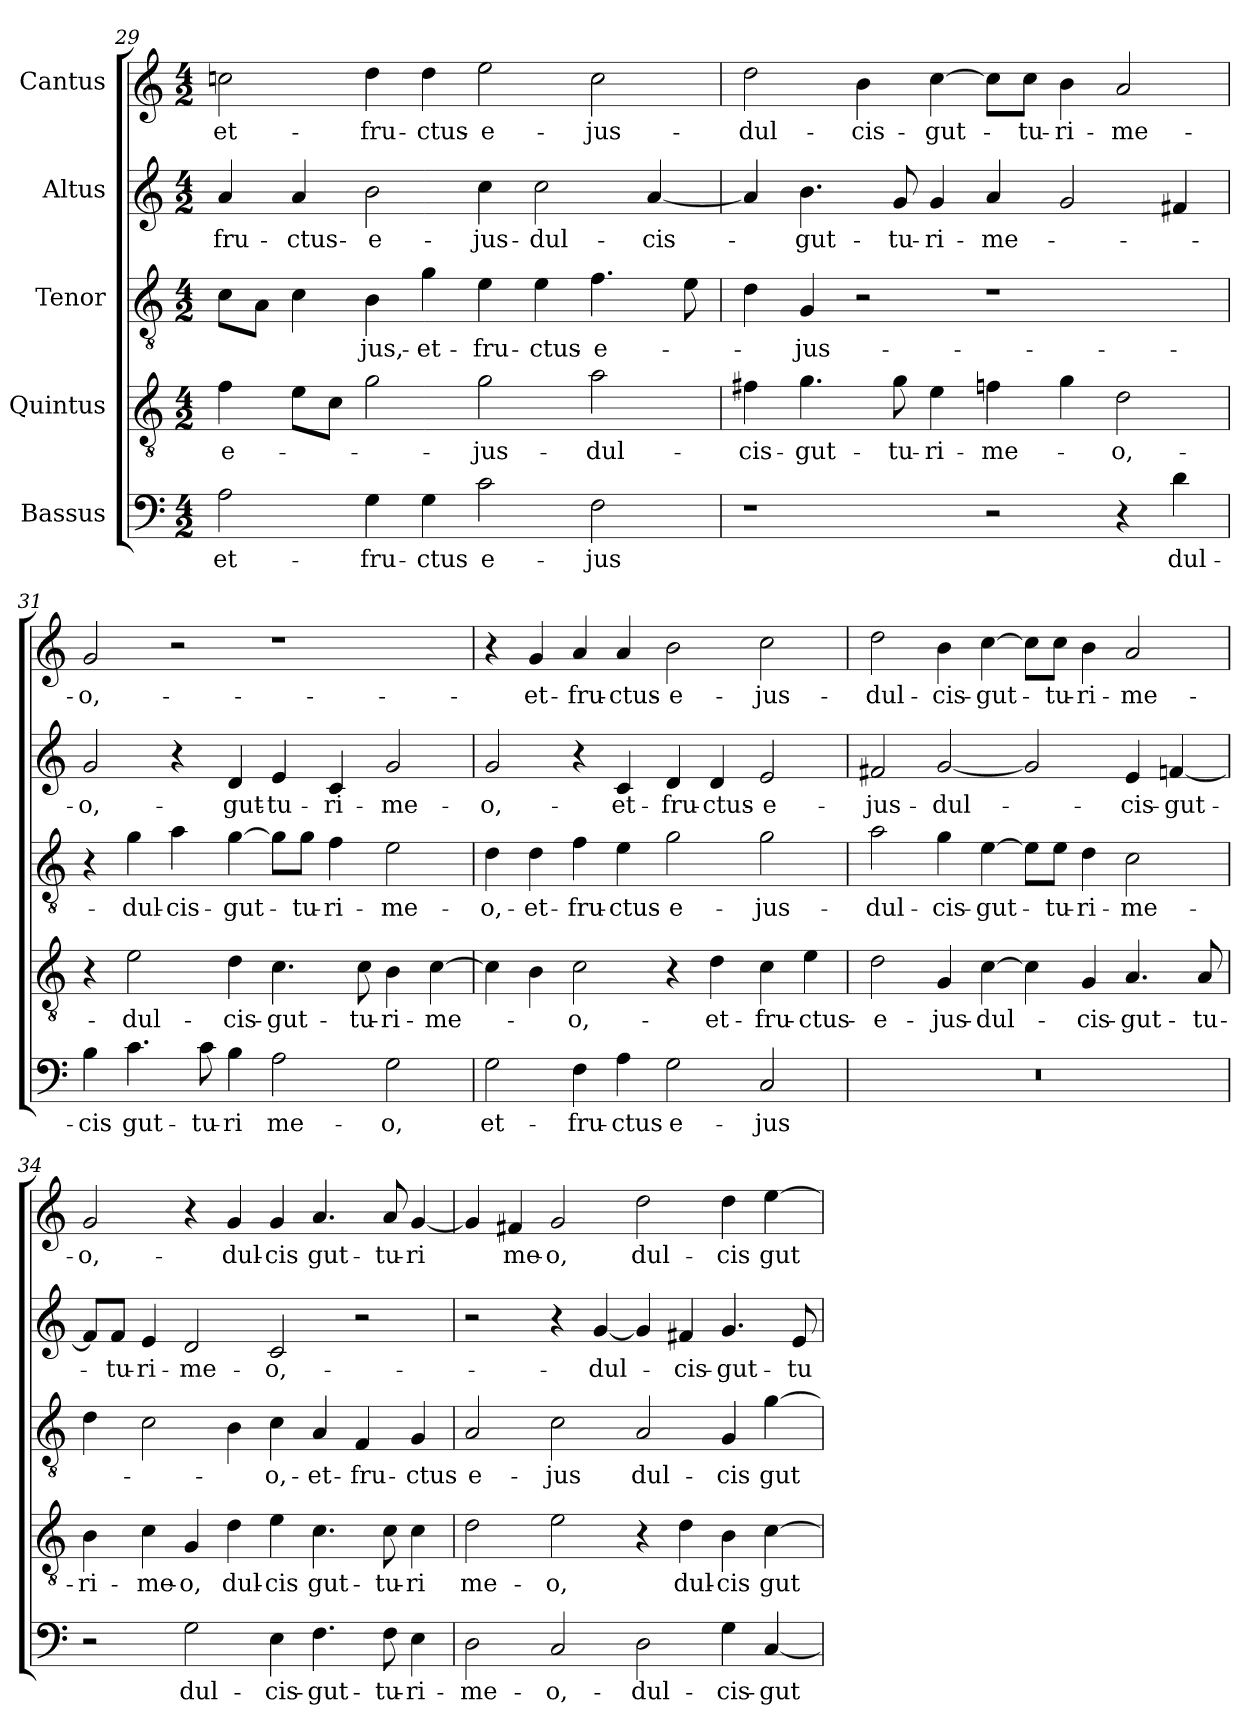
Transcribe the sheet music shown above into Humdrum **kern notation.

**kern	**text	**kern	**text	**kern	**text	**kern	**text	**kern	**text
*part5	*part5	*part4	*part4	*part3	*part3	*part2	*part2	*part1	*part1
*staff5	*staff5	*staff4	*staff4	*staff3	*staff3	*staff2	*staff2	*staff1	*staff1
*I"Bassus	*	*I"Quintus	*	*I"Tenor	*	*I"Altus	*	*I"Cantus	*
*clefF4	*	*clefGv2	*	*clefGv2	*	*clefG2	*	*clefG2	*
*k[]	*	*k[]	*	*k[]	*	*k[]	*	*k[]	*
*M4/2	*	*M4/2	*	*M4/2	*	*M4/2	*	*M4/2	*
=29	=29	=29	=29	=29	=29	=29	=29	=29	=29
2A\	et-	4f\	e-	8c\L	.	4a/	fru-	2ccn\	et-
.	.	.	.	8A\J	.	.	.	.	.
.	.	8e\L	.	4c\	.	4a/	ctus-	.	.
.	.	8c\J	.	.	.	.	.	.	.
4G\	fru-	2g\	.	4B\	jus,-	2b\	e-	4dd\	fru-
4G\	-ctus	.	.	4g\	et-	.	.	4dd\	ctus-
2c\	e-	2g\	jus-	4e\	fru-	4cc\	jus-	2ee\	e-
.	.	.	.	4e\	ctus-	2cc\	dul-	.	.
2F\	-jus	2a\	dul-	4.f\	e-	.	.	2cc\	jus-
.	.	.	.	.	.	[4a/	cis-	.	.
.	.	.	.	8e\	.	.	.	.	.
=30	=30	=30	=30	=30	=30	=30	=30	=30	=30
1r	.	4f#X\	cis-	4d\	.	4a/]	.	2dd\	dul-
.	.	4.g\	gut-	4G/	jus-	4.b\	gut-	.	.
.	.	.	.	2r	.	.	.	4b\	cis-
.	.	8g\	tu-	.	.	8g/	tu-	.	.
.	.	4e\	ri-	.	.	4g/	ri-	[4cc\	gut-
2r	.	4fn\	me-	1r	.	4a/	me-	8cc\L]	.
.	.	.	.	.	.	.	.	8cc\J	tu-
.	.	4g\	.	.	.	2g/	.	4b\	ri-
4r	.	2d\	o,-	.	.	.	.	2a/	me-
4d\	dul-	.	.	.	.	4f#X/	.	.	.
=31	=31	=31	=31	=31	=31	=31	=31	=31	=31
4B\	-cis	4r	.	4r	.	2g/	o,-	2g/	o,-
4.c\	gut-	2e\	dul-	4g\	dul-	.	.	.	.
.	.	.	.	4a\	cis-	4r	.	2r	.
8c\	-tu-	.	.	.	.	.	.	.	.
4B\	-ri	4d\	cis-	[4g\	gut-	4d/	gut-	.	.
2A\	me-	4.c\	gut-	8g\L]	.	4e/	tu-	1r	.
.	.	.	.	8g\J	tu-	.	.	.	.
.	.	.	.	4f\	ri-	4c/	ri-	.	.
.	.	8c\	tu-	.	.	.	.	.	.
2G\	-o,	4B\	ri-	2e\	me-	2g/	me-	.	.
.	.	[4c\	me-	.	.	.	.	.	.
=32	=32	=32	=32	=32	=32	=32	=32	=32	=32
2G\	et-	4c\]	.	4d\	o,-	2g/	o,-	4r	.
.	.	4B\	.	4d\	et-	.	.	4g/	et-
4F\	fru-	2c\	o,-	4f\	fru-	4r	.	4a/	fru-
4A\	-ctus	.	.	4e\	ctus-	4c/	et-	4a/	ctus-
2G\	e-	4r	.	2g\	e-	4d/	fru-	2b\	e-
.	.	4d\	et-	.	.	4d/	ctus-	.	.
2C/	-jus	4c\	fru-	2g\	jus-	2e/	e-	2cc\	jus-
.	.	4e\	ctus-	.	.	.	.	.	.
=33	=33	=33	=33	=33	=33	=33	=33	=33	=33
0r	.	2d\	e-	2a\	dul-	2f#X/	jus-	2dd\	dul-
.	.	4G/	jus-	4g\	cis-	[2g/	dul-	4b\	cis-
.	.	[4c\	dul-	[4e\	gut-	.	.	[4cc\	gut-
.	.	4c\]	.	8e\L]	.	2g/]	.	8cc\L]	.
.	.	.	.	8e\J	tu-	.	.	8cc\J	tu-
.	.	4G/	cis-	4d\	ri-	.	.	4b\	ri-
.	.	4.A/	gut-	2c\	me-	4e/	cis-	2a/	me-
.	.	.	.	.	.	[4fn/	gut-	.	.
.	.	8A/	tu-	.	.	.	.	.	.
=34	=34	=34	=34	=34	=34	=34	=34	=34	=34
2r	.	4B\	ri-	4d\	.	8f/L]	.	2g/	o,-
.	.	.	.	.	.	8f/J	tu-	.	.
.	.	4c\	me-	2c\	.	4e/	ri-	.	.
2G\	dul-	4G/	-o,	.	.	2d/	me-	4r	.
.	.	4d\	dul-	4B\	.	.	.	4g/	dul-
4E\	cis-	4e\	-cis	4c\	o,-	2c/	o,-	4g/	-cis
4.F\	gut-	4.c\	gut-	4A/	et-	.	.	4.a/	gut-
.	.	.	.	4F/	fru-	2r	.	.	.
8F\	tu-	8c\	-tu-	.	.	.	.	8a/	-tu-
4E\	ri-	4c\	-ri	4G/	-ctus	.	.	[4g/	-ri
=35	=35	=35	=35	=35	=35	=35	=35	=35	=35
2D\	me-	2d\	me-	2A/	e-	2r	.	4g/]	.
.	.	.	.	.	.	.	.	4f#X/	me-
2C/	o,-	2e\	-o,	2c\	-jus	4r	.	2g/	-o,
.	.	.	.	.	.	[4g/	dul-	.	.
2D\	dul-	4r	.	2A/	dul-	4g/]	.	2dd\	dul-
.	.	4d\	dul-	.	.	4f#X/	cis-	.	.
4G\	cis-	4B\	-cis	4G/	-cis	4.g/	gut-	4dd\	-cis
[4C/	gut-	[4c\	gut-	[4g\	gut-	.	.	[4ee\	gut-
.	.	.	.	.	.	8e/	tu-	.	.
=	=	=	=	=	=	=	=	=	=
*-	*-	*-	*-	*-	*-	*-	*-	*-	*-
